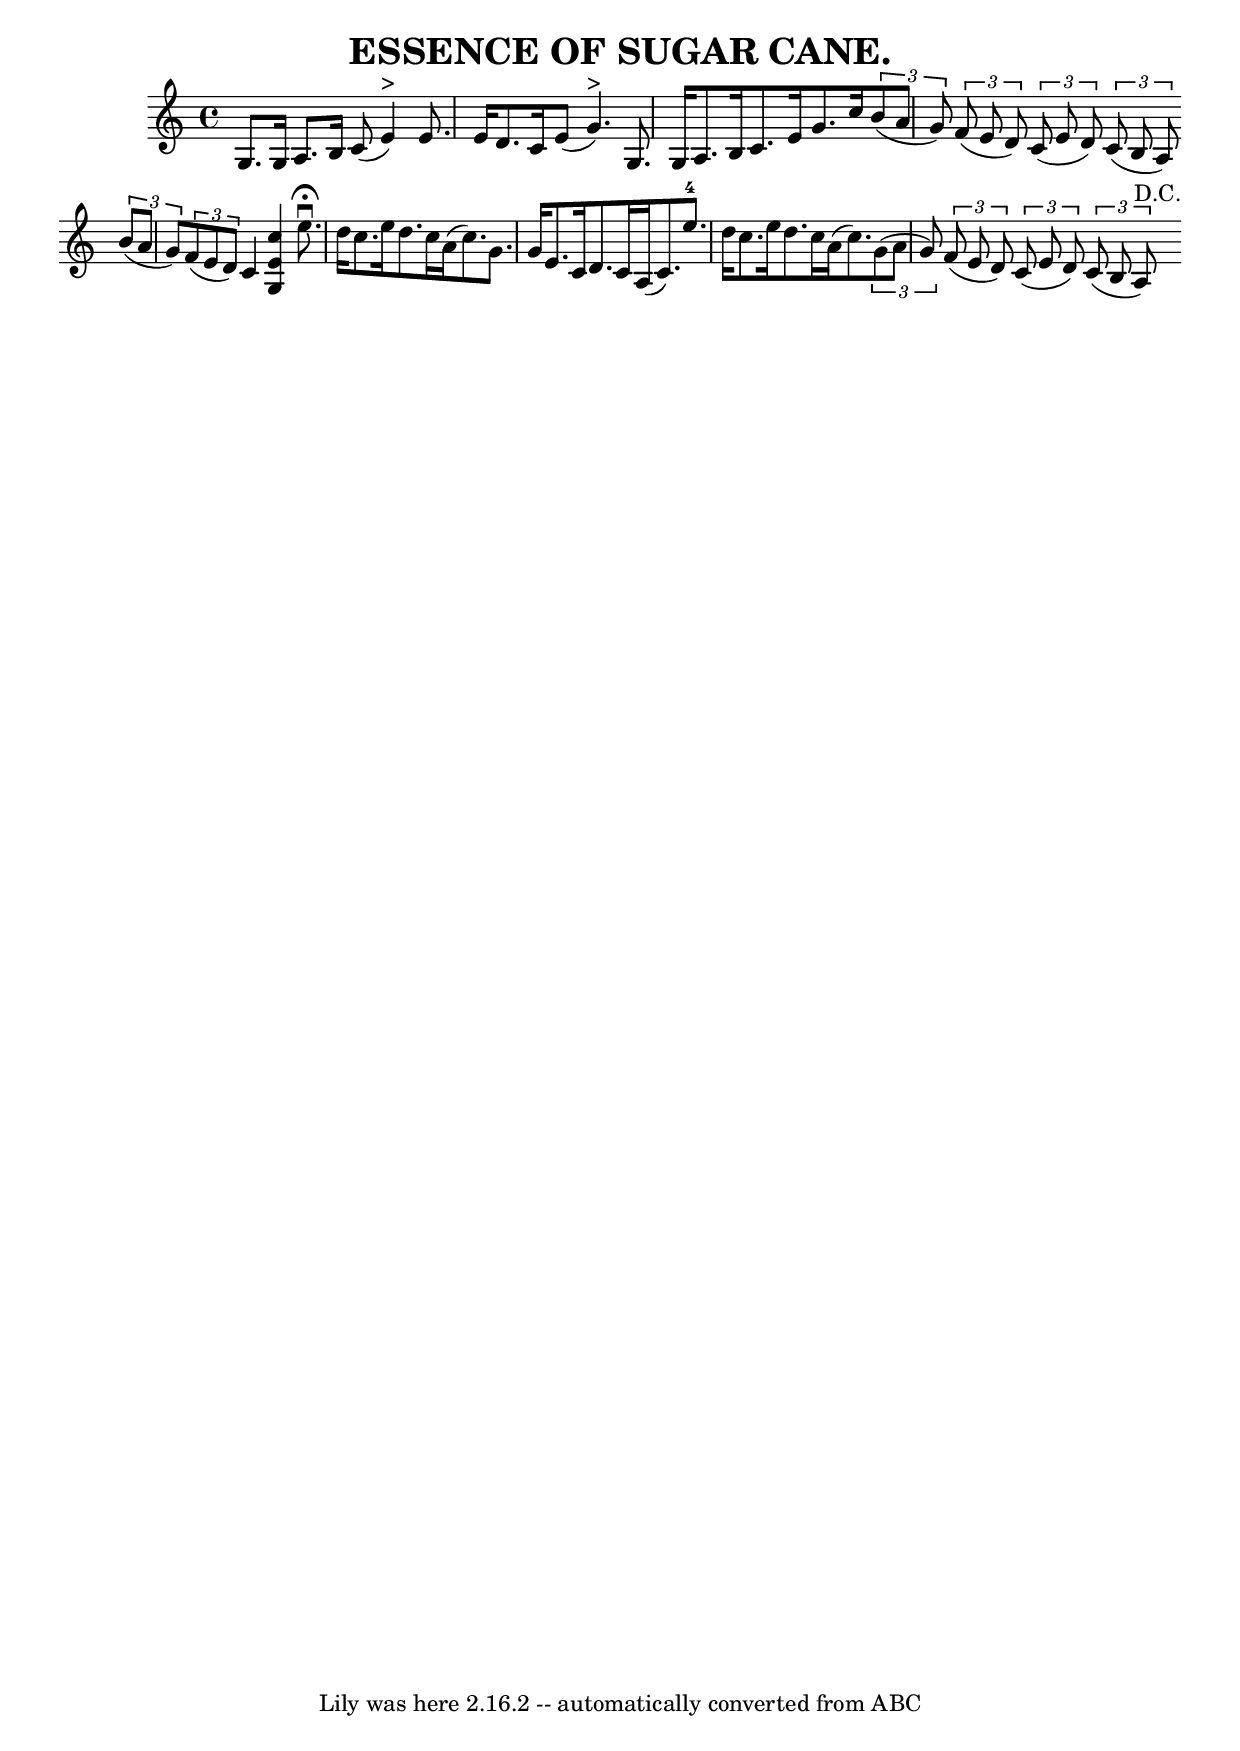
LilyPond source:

\version "2.16.2"
\include "Mammoth.ily"
\header {
  %% book = "Coles pg. 24.3"
 crossRefNumber = "19"
 footnotes = ""
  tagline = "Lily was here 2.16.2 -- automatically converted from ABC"
  title = "ESSENCE OF SUGAR CANE."

}
voicedefault =  {


  \override Staff.TimeSignature #'style = #'C
  \time 4/4 
  \key c \major g8. g16 a8. b16 c'8 (e'4^">")   |
 e'8. e'16 d'8. c'16 e'8 (g'4.^">") |
 g8. g16 a8. b16 c'8. e'16 g'8. c''16   |
  \times 2/3 { 
 b'8 (a'8 g'8) 
  }   \times 2/3 { f'8 (e'8 d'8) 
		 }   
  \times 2/3 { c'8 (e'8 d'8) 
	     }   \times 2/3 { c'8 (b8 a8) 
			    }    \bar ": |"   \times 2/3 { b'8 (a'8 g'8) 
			 }   \times 2/3 { f'8 (
					 e'8 d'8)  					} c'4  << c''4 e'4 g4   >>   \bar "|."     \bar " |:"   
 e''8.^\fermata^\downbow d''16 c''8. e''16 d''8. c''16 a'16 ( c''8.)  |
 g'8. g'16 e'8. c'16 d'8. c'16 a16 ( c'8.)  |
 e''8.-4 d''16 c''8. e''16 d''8. c''16 a'16 (c''8.)  |
  \times 2/3 { g'8 (a'8 g'8) 
	     }   
  \times 2/3 { f'8 (e'8 d'8) 
	     }   \times 2/3 { c'8 (e'8 d'8) 

			    }   \times 2/3 { c'8 (b8 a8^"D.C.")  					   } \bar ": |"   

}

\score{
  <<

    \context Staff="default"
    {
      \voicedefault 
      
    }

  >>
  \layout {
    
  }
  \midi {
  }

}
